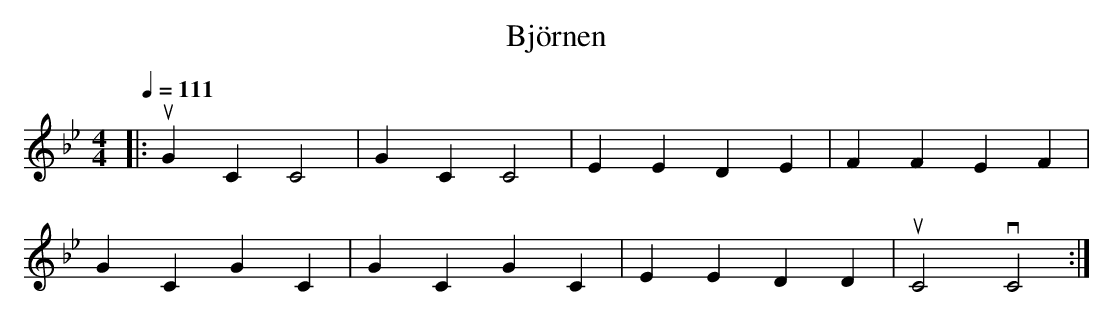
X:1
T: Björnen
M: 4/4
L: 1/4
Q: 111
K: Bb
[|: uGC C2 | GC C2 | EE DE | FF EF |
GC GC | GC GC | EE DD | uC2 vC2 :|]
